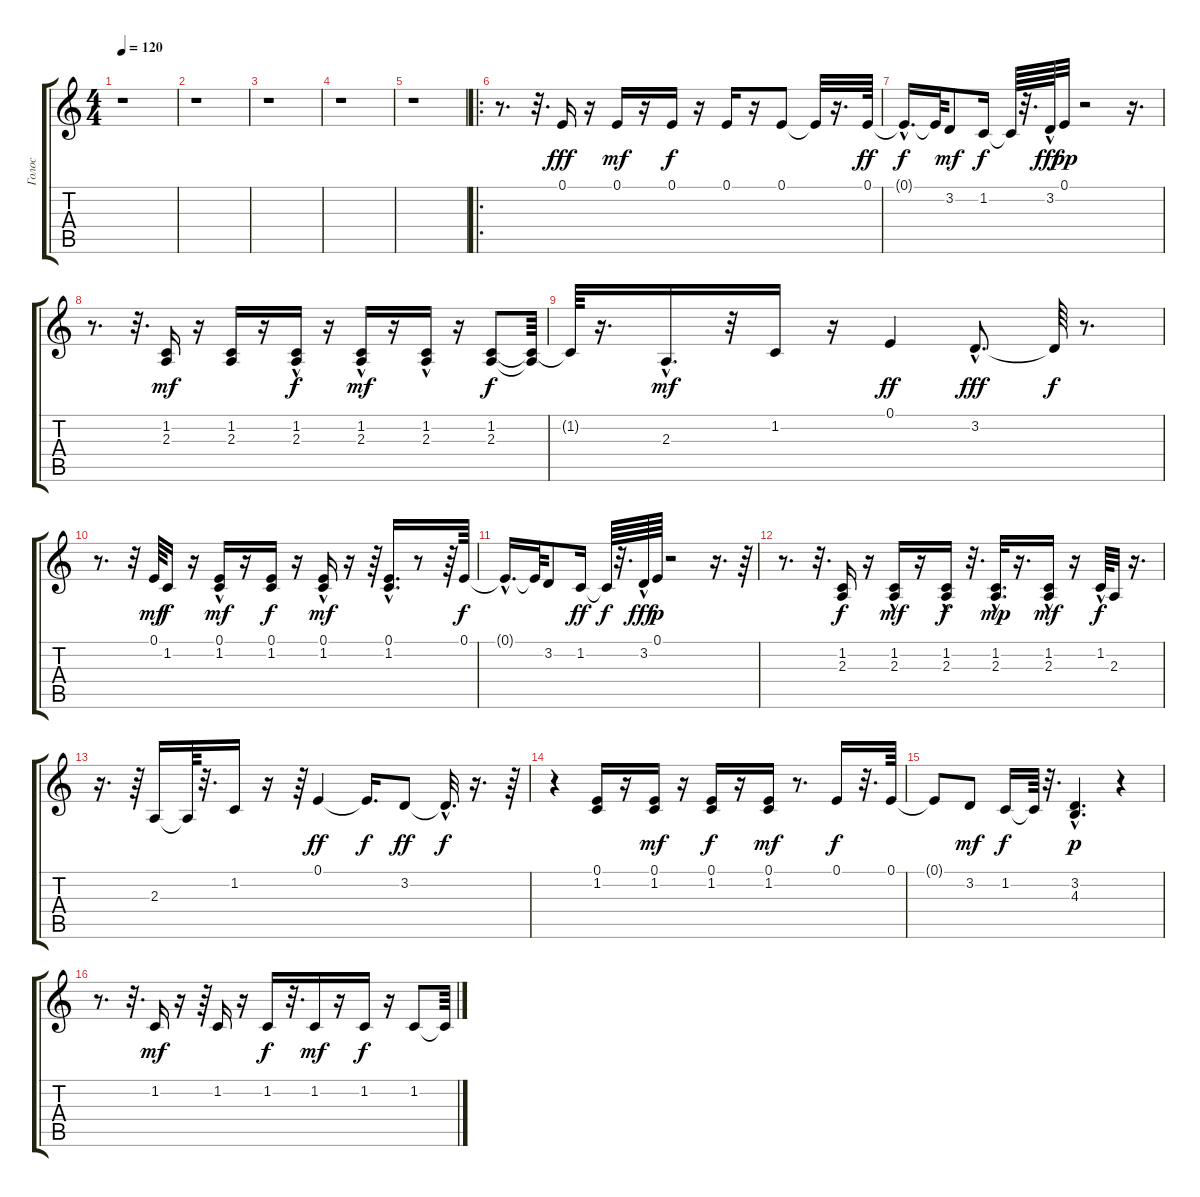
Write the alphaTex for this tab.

\track ("Голос" "Голос") {instrument violin}
\staff {score tabs}
\tuning (E4 B3 G3 D3 A2 E2) {hide}
\ts (4 4)
\tempo 120
\clef g2
\ks c
r.1{dy fff instrument violin} |
r.1 |
r.1 |
r.1 |
r.1 |
\ro
r.8{d} r.32{d} 0.1.16 r.16 0.1.16{dy mf} r.16 0.1.16{dy f} r.16 0.1.16 r.16 0.1.8 0.1{t}.32 r.16{d} 0.1.64{dy ff} |
0.1{hac t}.16{d dy f} 0.1{t}.64 3.2.8{dy mf} 1.2.16{dy f} 1.2{t}.64 r.32{d} 3.2{hac}.64{dy fff} 0.1.32{dy pp} r.2 r.16{d} |
r.8{d} r.32{d} (1.2 2.3).16{dy mf} r.16 (1.2 2.3).16 r.16 (1.2 2.3{hac}).16{dy f} r.16 (1.2 2.3{hac}).16{dy mf} r.16 (1.2 2.3{hac}).16 r.16 (1.2 2.3).8{dy f} (1.2{t} 2.3{t}).64 |
1.2{t}.64 r.16{d} 2.3{hac}.16{d dy mf} r.32 1.2.16 r.16 0.1.4{dy ff} 3.2{hac}.8{d dy fff} 3.2{t}.64{dy f} r.8{d} |
r.8{d} r.32 0.1.64{dy mf} 1.2.16{dy f} r.16 (0.1 1.2{hac}).16{dy mf} r.16 (0.1 1.2).16{dy f} r.16 (0.1 1.2{hac}).16{dy mf} r.16 r.64 (0.1{hac} 1.2{hac}).16{d} r.8 r.64 0.1.64{dy f} |
0.1{hac t}.16{d} 0.1{t}.64 3.2.8 1.2.16{dy ff} 1.2{t}.64{dy f} r.32{d} 3.2{hac}.64{dy fff} 0.1.64{dy p} r.2 r.16{d} r.64 |
r.8{d} r.32{d} (1.2 2.3).16{dy f} r.16 (1.2 2.3{hac}).16{dy mf} r.16 (1.2 2.3{hac}).16{dy f} r.32{d} (1.2{hac} 2.3{hac}).32{d dy mp} r.16{d} (1.2 2.3{hac}).16{dy mf} r.16 1.2{hac}.64{dy f} 2.3.32 r.16{d} |
r.16{d} r.64 2.3.16 2.3{t}.64 r.32{d} 1.2.16 r.16 r.64 0.1.4{dy ff} 0.1{t}.16{d dy f} 3.2.8{dy ff} 3.2{hac t}.32{d dy f} r.16{d} r.64 |
r.4 (0.1 1.2).16 r.16 (0.1 1.2).16{dy mf} r.16 (0.1 1.2).16{dy f} r.16 (0.1 1.2).16{dy mf} r.8{d} 0.1.16{dy f} r.32{d} 0.1.64 |
0.1{t}.8 3.2.8{dy mf} 1.2.16{dy f} 1.2{t}.64 r.32{d} (3.2{hac} 4.3).4{d dy p} r.4 |
r.8{d} r.32{d} 1.2.16{dy mf} r.16 r.64 1.2.16 r.16 1.2.16{dy f} r.32{d} 1.2.16{dy mf} r.16 1.2.16{dy f} r.16 1.2.8 1.2{t}.64
